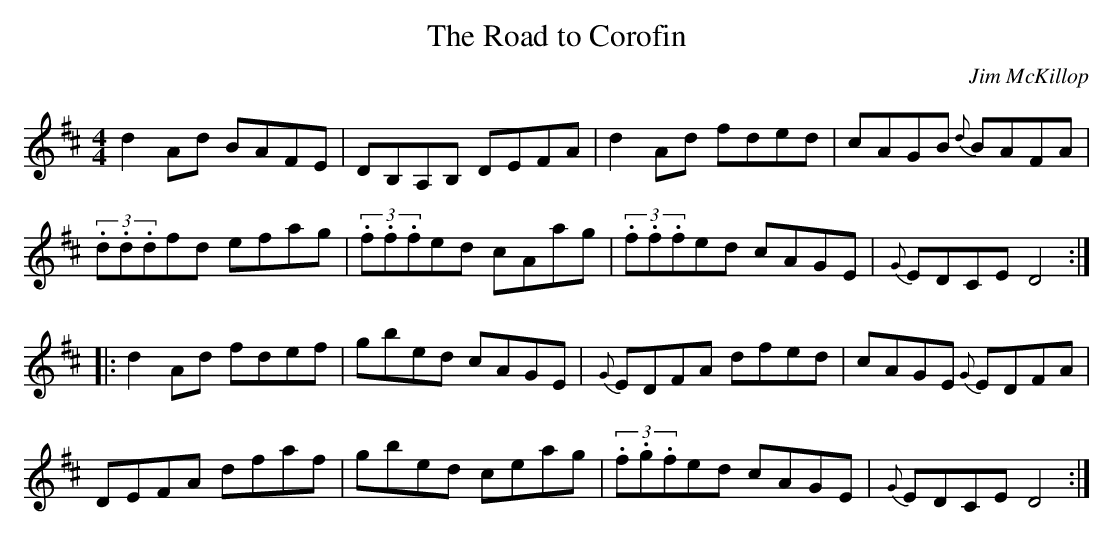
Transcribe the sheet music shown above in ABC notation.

X:1
T:The Road to Corofin
C:Jim McKillop
M:4/4
K:D
d2Ad BAFE | DB,A,B, DEFA | d2Ad fded | cAGB {d}BAFA |
(3.d.d.dfd efag | (3.f.f.fed cAag | (3.f.f.fed cAGE | {G}EDCE D4 :|
|:d2Ad fdef | gbed cAGE | {G}EDFA dfed | cAGE {G}EDFA |
DEFA dfaf | gbed ceag | (3.f.g.fed cAGE | {G}EDCE D4 :|
